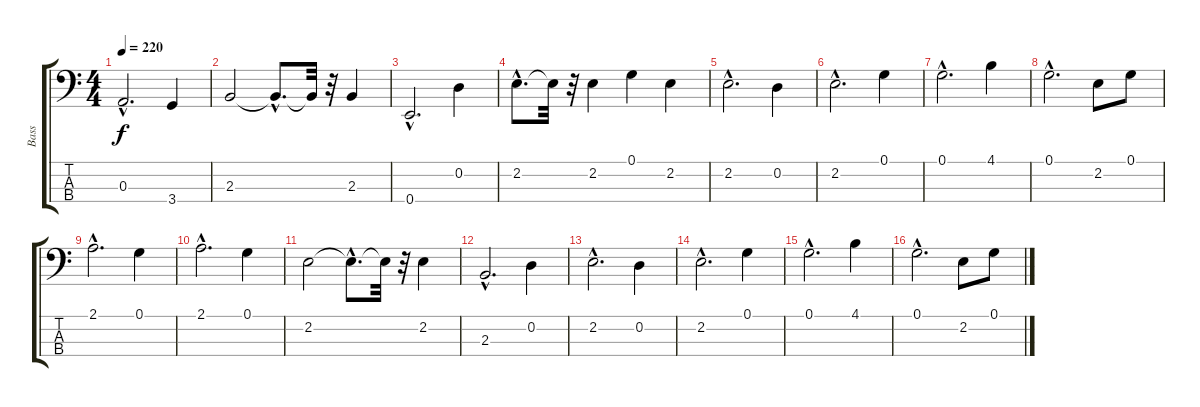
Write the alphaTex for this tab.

\track ("Bass" "Bass") {instrument electricbassfinger}
\staff {score tabs}
\tuning (G2 D2 A1 E1) {hide}
\ts (4 4)
\tempo 220
\clef f4
\ks c
0.3{hac}.2{d dy f} 3.4.4 |
2.3.2 2.3{hac t}.8{d} 2.3{t}.32 r.32 2.3.4 |
0.4{hac}.2{d} 0.2.4 |
2.2{hac}.8{d} 2.2{t}.32 r.32 2.2.4 0.1.4 2.2.4 |
2.2{hac}.2{d} 0.2.4 |
2.2{hac}.2{d} 0.1.4 |
0.1{hac}.2{d} 4.1.4 |
0.1{hac}.2{d} 2.2.8 0.1.8 |
2.1{hac}.2{d} 0.1.4 |
2.1{hac}.2{d} 0.1.4 |
2.2.2 2.2{hac t}.8{d} 2.2{t}.32 r.32 2.2.4 |
2.3{hac}.2{d} 0.2.4 |
2.2{hac}.2{d} 0.2.4 |
2.2{hac}.2{d} 0.1.4 |
0.1{hac}.2{d} 4.1.4 |
0.1{hac}.2{d} 2.2.8 0.1.8
